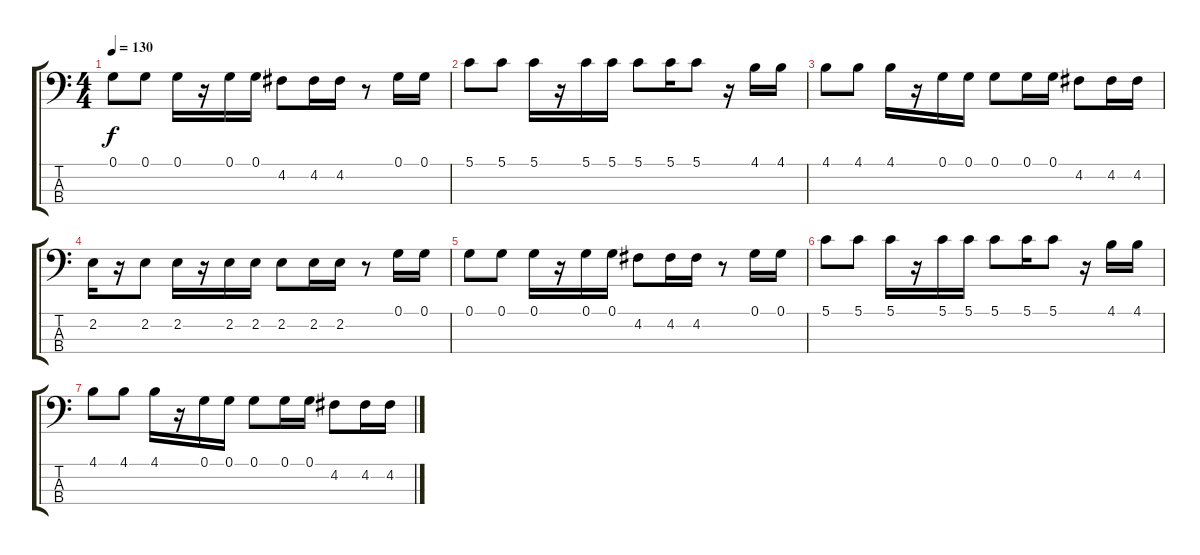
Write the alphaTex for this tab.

\track "" {instrument electricbassfinger}
\staff {score tabs}
\tuning (G2 D2 A1 E1) {hide}
\ts (4 4)
\tempo 130
\clef f4
\ks c
0.1.8{dy f} 0.1.8 0.1.16 r.16 0.1.16 0.1.16 4.2.8 4.2.16 4.2.16 r.8 0.1.16 0.1.16 |
5.1.8 5.1.8 5.1.16 r.16 5.1.16 5.1.16 5.1.8 5.1.16 5.1.8 r.16 4.1.16 4.1.16 |
4.1.8 4.1.8 4.1.16 r.16 0.1.16 0.1.16 0.1.8 0.1.16 0.1.16 4.2.8 4.2.16 4.2.16 |
2.2.16 r.16 2.2.8 2.2.16 r.16 2.2.16 2.2.16 2.2.8 2.2.16 2.2.16 r.8 0.1.16 0.1.16 |
0.1.8 0.1.8 0.1.16 r.16 0.1.16 0.1.16 4.2.8 4.2.16 4.2.16 r.8 0.1.16 0.1.16 |
5.1.8 5.1.8 5.1.16 r.16 5.1.16 5.1.16 5.1.8 5.1.16 5.1.8 r.16 4.1.16 4.1.16 |
4.1.8 4.1.8 4.1.16 r.16 0.1.16 0.1.16 0.1.8 0.1.16 0.1.16 4.2.8 4.2.16 4.2.16
